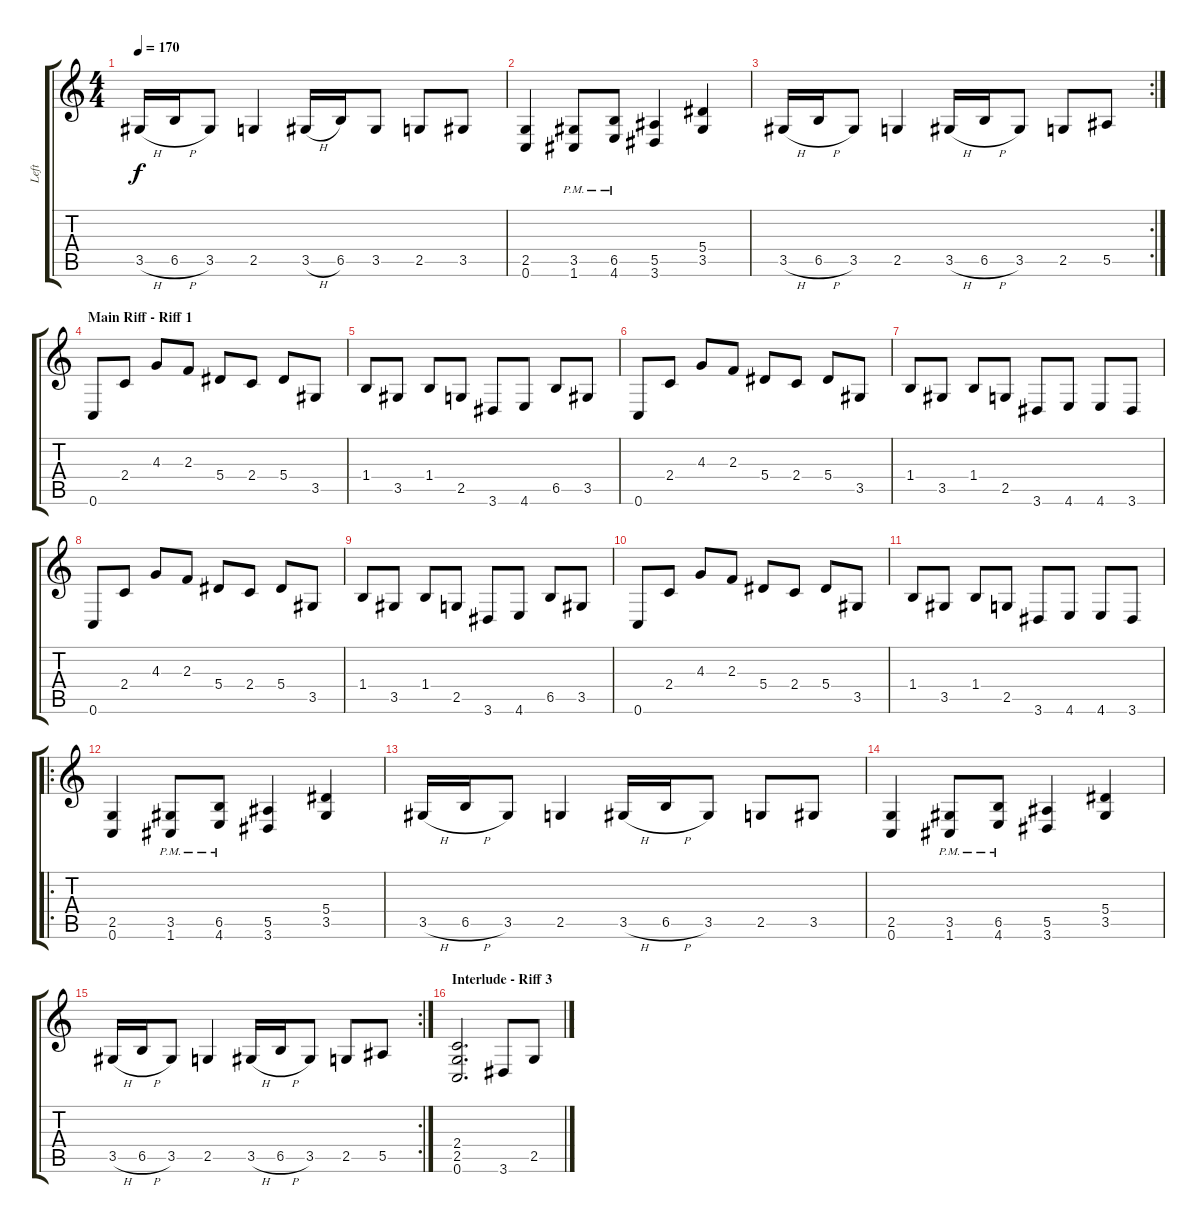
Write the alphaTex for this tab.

\track ("Left" "Left") {instrument distortionguitar}
\staff {score tabs}
\tuning (C4 G3 Eb3 Bb2 F2 C2) {hide}
\ts (4 4)
\tempo 170
\clef g2
\ks c
3.5{h}.16{dy f} 6.5{h}.16 3.5.8 2.5.4 3.5{h}.16 6.5.16 3.5.8 2.5.8 3.5.8 |
(2.5 0.6).4 (3.5{pm} 1.6{pm}).8 (6.5{pm} 4.6{pm}).8 (5.5 3.6).4 (5.4 3.5).4 |
\rc 2
3.5{h}.16 6.5{h}.16 3.5.8 2.5.4 3.5{h}.16 6.5{h}.16 3.5.8 2.5.8 5.5.8 |
\section ("" "Main Riff - Riff 1")
0.6.8 2.4.8 4.3.8 2.3.8 5.4.8 2.4.8 5.4.8 3.5.8 |
1.4.8 3.5.8 1.4.8 2.5.8 3.6.8 4.6.8 6.5.8 3.5.8 |
0.6.8 2.4.8 4.3.8 2.3.8 5.4.8 2.4.8 5.4.8 3.5.8 |
1.4.8 3.5.8 1.4.8 2.5.8 3.6.8 4.6.8 4.6.8 3.6.8 |
0.6.8 2.4.8 4.3.8 2.3.8 5.4.8 2.4.8 5.4.8 3.5.8 |
1.4.8 3.5.8 1.4.8 2.5.8 3.6.8 4.6.8 6.5.8 3.5.8 |
0.6.8 2.4.8 4.3.8 2.3.8 5.4.8 2.4.8 5.4.8 3.5.8 |
1.4.8 3.5.8 1.4.8 2.5.8 3.6.8 4.6.8 4.6.8 3.6.8 |
\ro
(2.5 0.6).4 (3.5{pm} 1.6{pm}).8 (6.5{pm} 4.6{pm}).8 (5.5 3.6).4 (5.4 3.5).4 |
3.5{h}.16 6.5{h}.16 3.5.8 2.5.4 3.5{h}.16 6.5{h}.16 3.5.8 2.5.8 3.5.8 |
(2.5 0.6).4 (3.5{pm} 1.6{pm}).8 (6.5{pm} 4.6{pm}).8 (5.5 3.6).4 (5.4 3.5).4 |
\rc 2
3.5{h}.16 6.5{h}.16 3.5.8 2.5.4 3.5{h}.16 6.5{h}.16 3.5.8 2.5.8 5.5.8 |
\section ("" "Interlude - Riff 3")
(2.4 2.5 0.6).2{d} 3.6.8 2.5.8
